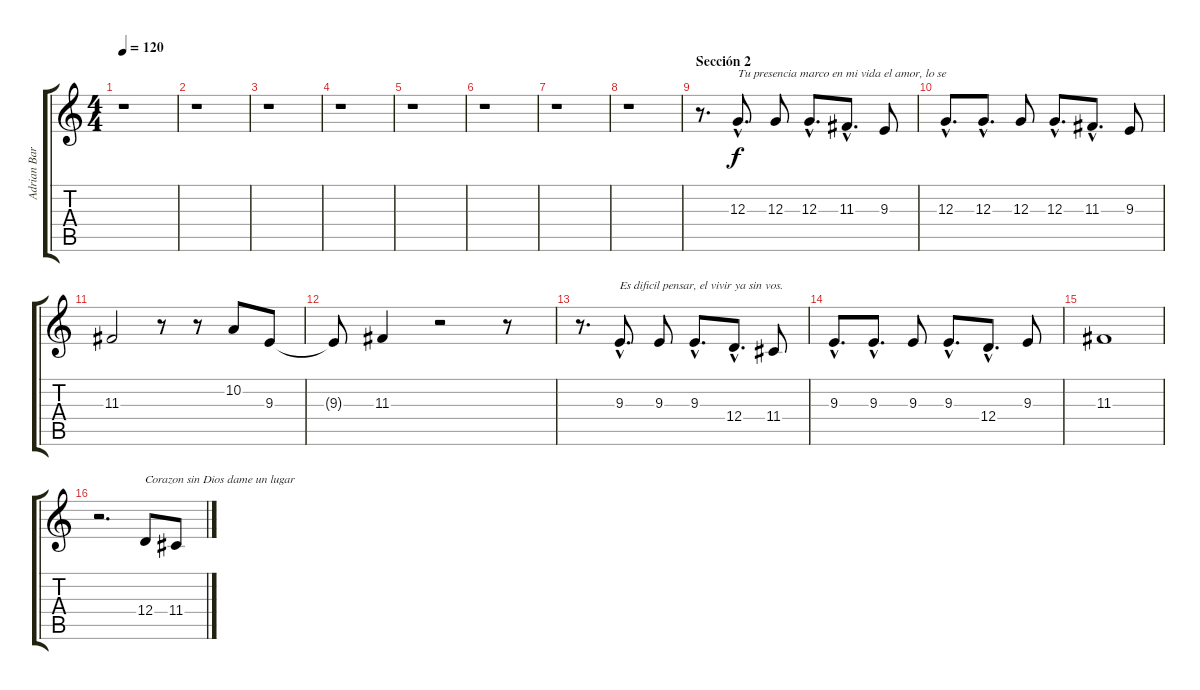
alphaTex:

\track ("Adrian Barilari" "Adrian Bar") {instrument flute}
\staff {score tabs}
\tuning (E4 B3 G3 D3 A2 E2) {hide}
\ts (4 4)
\section ("" "")
\tempo 120
\clef g2
\ks c
r.1{dy f} |
r.1 |
r.1 |
r.1 |
r.1 |
r.1 |
r.1 |
r.1 |
\section ("" "Sección 2")
r.8{d} 12.3{hac}.8{d txt "Tu presencia marco en mi vida el amor, lo se"} 12.3.8 12.3{hac}.8{d} 11.3{hac}.8{d} 9.3.8 |
12.3{hac}.8{d} 12.3{hac}.8{d} 12.3.8 12.3{hac}.8{d} 11.3{hac}.8{d} 9.3.8 |
11.3.2 r.8 r.8 10.2.8 9.3.8 |
9.3{t}.8 11.3.4 r.2 r.8 |
r.8{d} 9.3{hac}.8{d txt "Es dificil pensar, el vivir ya sin vos."} 9.3.8 9.3{hac}.8{d} 12.4{hac}.8{d} 11.4.8 |
9.3{hac}.8{d} 9.3{hac}.8{d} 9.3.8 9.3{hac}.8{d} 12.4{hac}.8{d} 9.3.8 |
11.3.1 |
r.2{d} 12.4.8{txt "Corazon sin Dios dame un lugar"} 11.4.8
